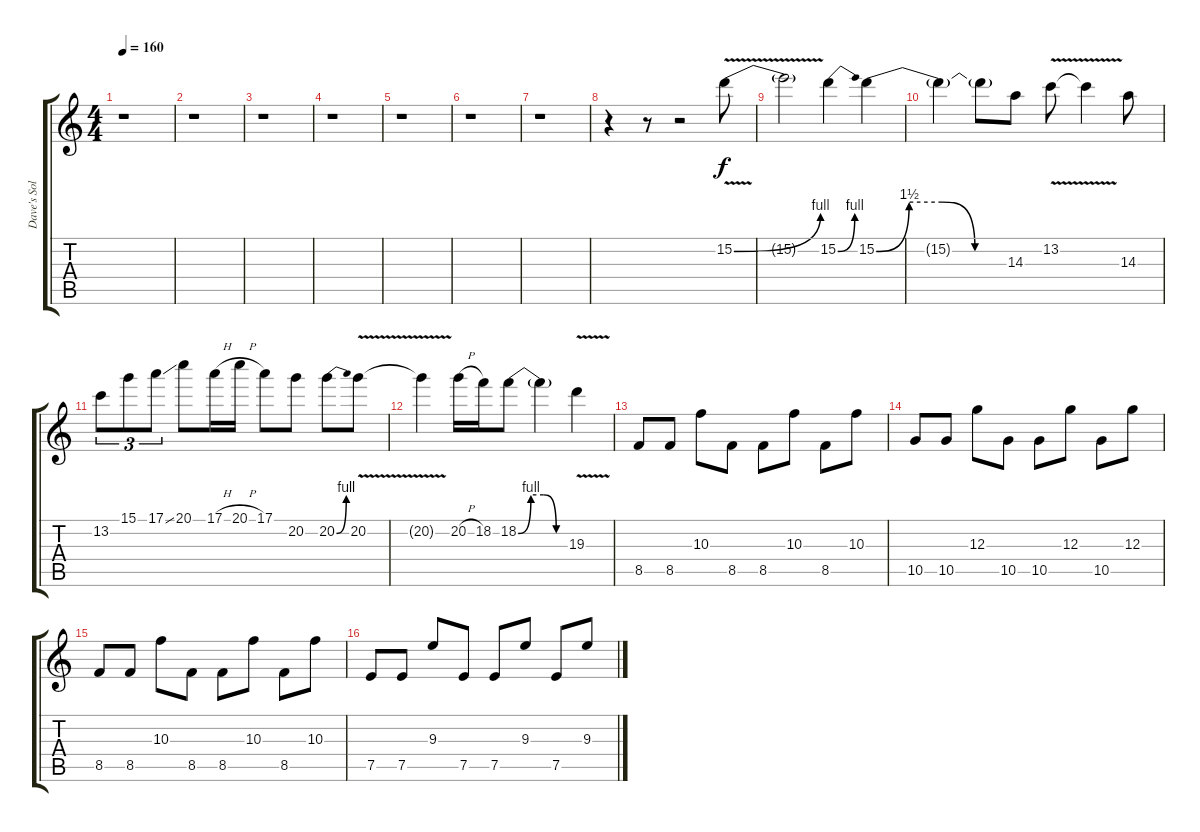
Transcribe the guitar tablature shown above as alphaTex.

\track ("Dave's Solo" "Dave's Sol") {instrument distortionguitar}
\staff {score tabs}
\tuning (E4 B3 G3 D3 A2 E2) {hide}
\ts (4 4)
\tempo 160
\clef g2
\ks c
r.1{dy f} |
r.1 |
r.1 |
r.1 |
r.1 |
r.1 |
r.1 |
r.4 r.8 r.2 15.2{be (bend 0 0 60 4) v}.8 |
15.2{t}.2 15.2{be (bend 0 0 60 4)}.4 15.2{be (custom 0 0 15 6 30 6 45 0 60 0)}.4 |
15.2{t}.4 15.2{t}.8 14.3.8 13.2{v}.8 13.2{t}.4 14.3.8 |
13.2.8{tu (3 2)} 15.1.8{tu (3 2)} 17.1{ss}.8{tu (3 2)} 20.1.8 17.1{h}.16 20.1{h}.16 17.1.8 20.2.8 20.2{be (bend 0 0 60 4)}.8 20.2{v}.8 |
20.2{t}.4 20.2{h}.16 18.2.16 18.2{be (custom 0 0 15 4 30 4 45 0 60 0)}.8 18.2{t}.4 19.3{v}.4 |
8.5.8 8.5.8 10.3.8 8.5.8 8.5.8 10.3.8 8.5.8 10.3.8 |
10.5.8 10.5.8 12.3.8 10.5.8 10.5.8 12.3.8 10.5.8 12.3.8 |
8.5.8 8.5.8 10.3.8 8.5.8 8.5.8 10.3.8 8.5.8 10.3.8 |
7.5.8 7.5.8 9.3.8 7.5.8 7.5.8 9.3.8 7.5.8 9.3.8
